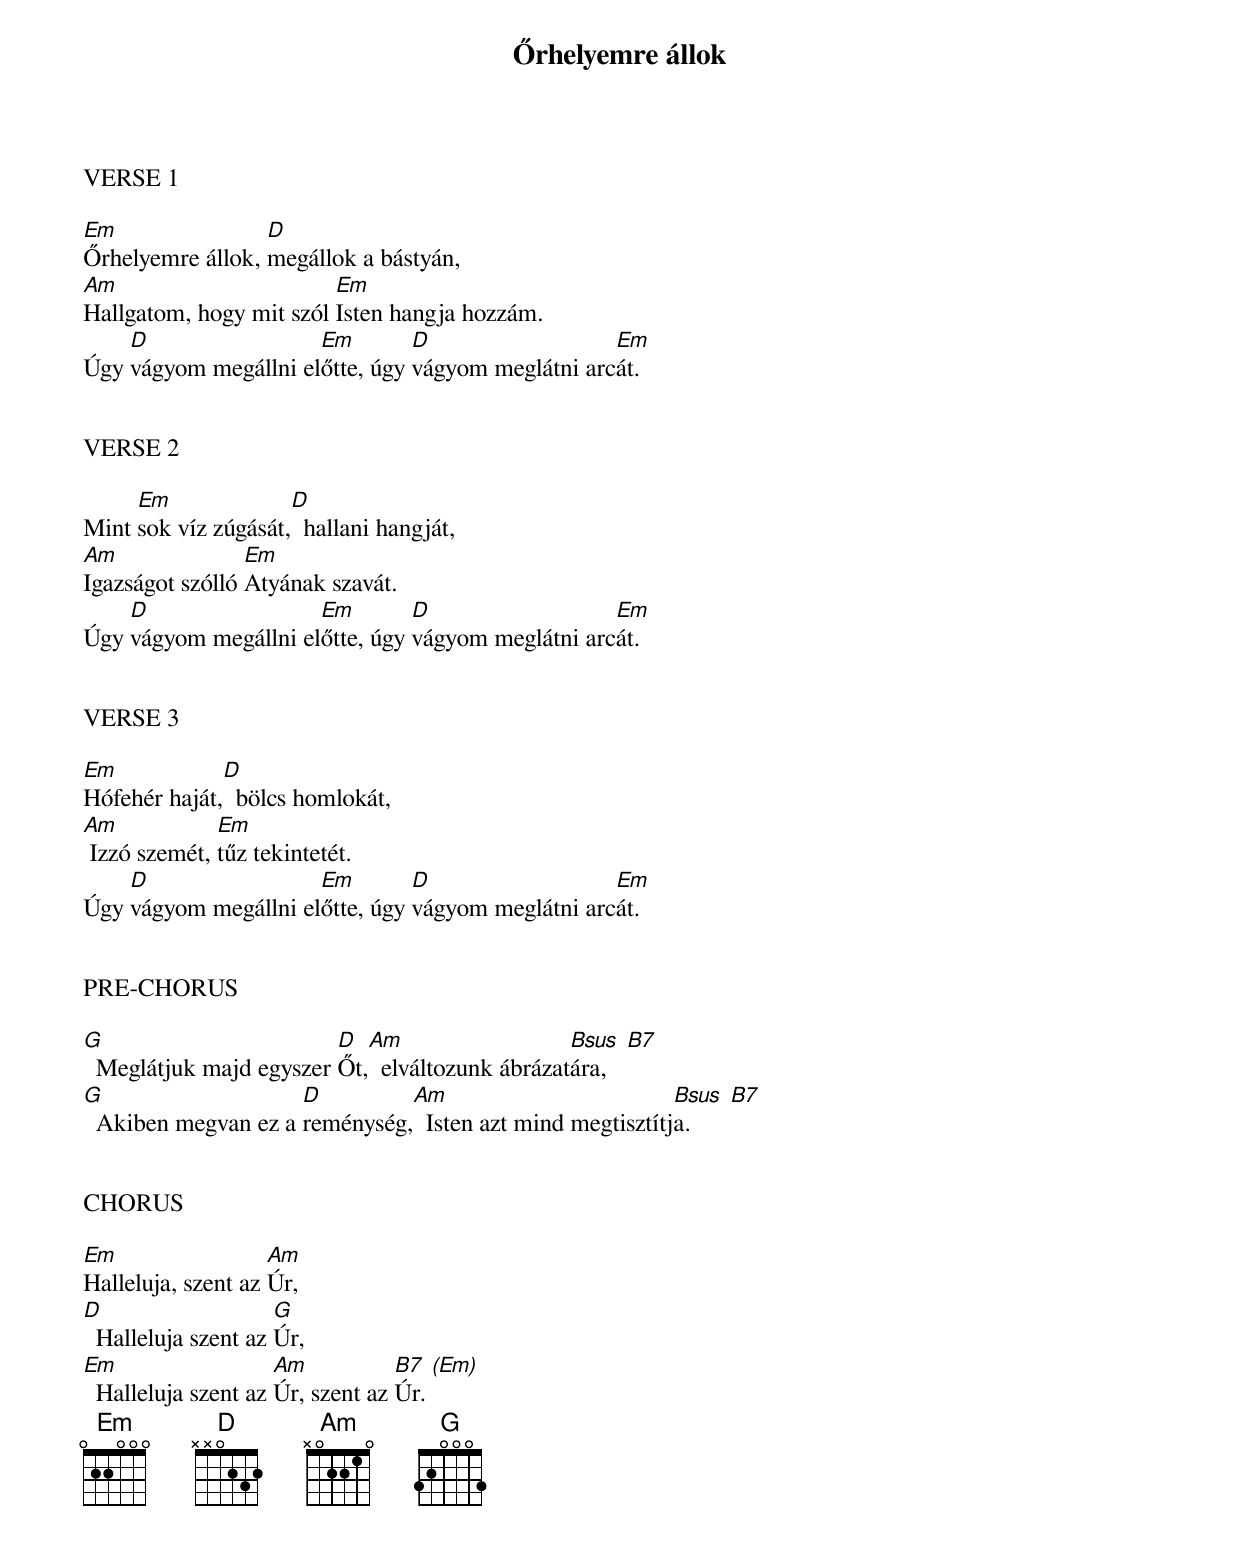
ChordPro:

{title: Őrhelyemre állok}
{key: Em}
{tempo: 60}
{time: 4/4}
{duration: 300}


VERSE 1

[Em]Őrhelyemre állok, [D]megállok a bástyán,
[Am]Hallgatom, hogy mit szól [Em]Isten hangja hozzám.
Úgy [D]vágyom megállni el[Em]őtte, úgy [D]vágyom meglátni arc[Em]át.


VERSE 2

Mint [Em]sok víz zúgását,[D]  hallani hangját,
[Am]Igazságot szólló [Em]Atyának szavát.
Úgy [D]vágyom megállni el[Em]őtte, úgy [D]vágyom meglátni arc[Em]át.


VERSE 3

[Em]Hófehér haját,[D]  bölcs homlokát,
[Am] Izzó szemét, [Em]tűz tekintetét.
Úgy [D]vágyom megállni el[Em]őtte, úgy [D]vágyom meglátni arc[Em]át.


PRE-CHORUS

[G]  Meglátjuk majd egyszer [D]Őt,[Am]  elváltozunk ábrázat[Bsus  B7]ára,
[G]  Akiben megvan ez a [D]reménység,[Am]  Isten azt mind megtisztítj[Bsus  B7]a.


CHORUS

[Em]Halleluja, szent az [Am]Úr,
[D]  Halleluja szent az [G]Úr,
[Em]  Halleluja szent az [Am]Úr, szent az [B7  (Em)]Úr.
